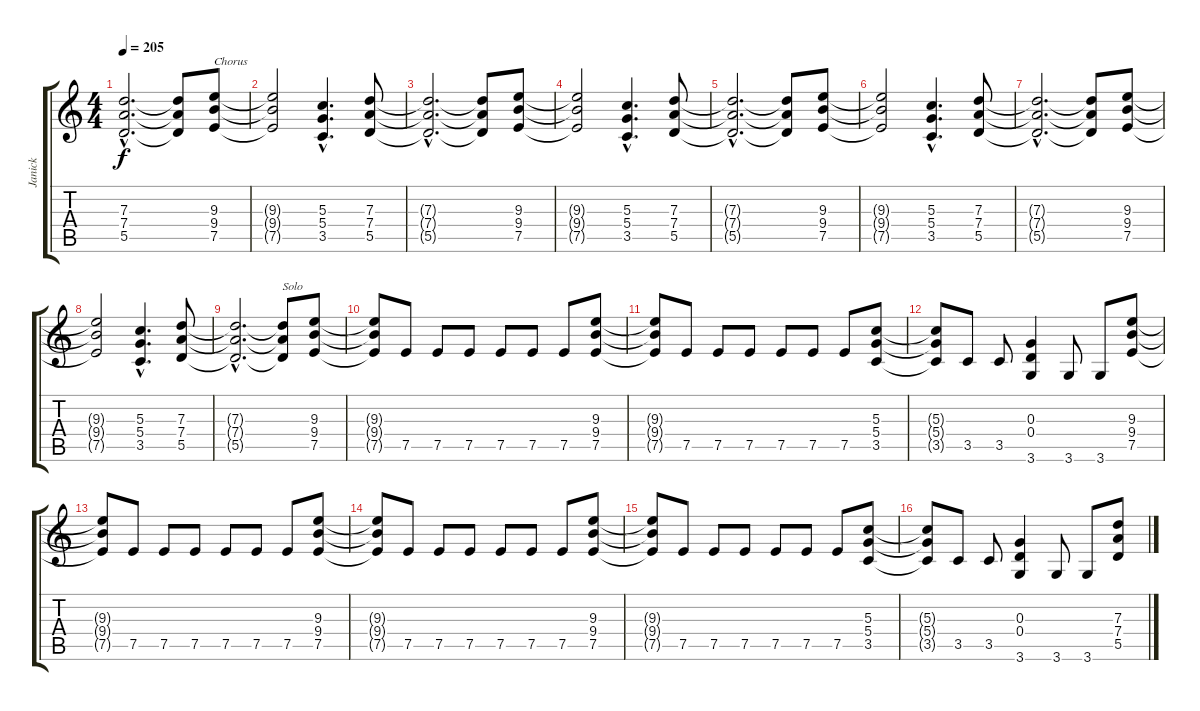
\track ("Janick" "Janick") {instrument distortionguitar}
\staff {score tabs}
\tuning (E4 B3 G3 D3 A2 E2) {hide}
\ts (4 4)
\tempo 205
\clef g2
\ks c
(7.3{hac t} 7.4{hac t} 5.5{hac t}).2{d dy f} (7.3{t} 7.4{t} 5.5{t}).8 (9.3 9.4 7.5).8{txt "Chorus"} |
(9.3{t} 9.4{t} 7.5{t}).2 (5.3{hac} 5.4{hac} 3.5{hac}).4{d} (7.3 7.4 5.5).8 |
(7.3{hac t} 7.4{hac t} 5.5{hac t}).2{d} (7.3{t} 7.4{t} 5.5{t}).8 (9.3 9.4 7.5).8 |
(9.3{t} 9.4{t} 7.5{t}).2 (5.3{hac} 5.4{hac} 3.5{hac}).4{d} (7.3 7.4 5.5).8 |
(7.3{hac t} 7.4{hac t} 5.5{hac t}).2{d} (7.3{t} 7.4{t} 5.5{t}).8 (9.3 9.4 7.5).8 |
(9.3{t} 9.4{t} 7.5{t}).2 (5.3{hac} 5.4{hac} 3.5{hac}).4{d} (7.3 7.4 5.5).8 |
(7.3{hac t} 7.4{hac t} 5.5{hac t}).2{d} (7.3{t} 7.4{t} 5.5{t}).8 (9.3 9.4 7.5).8 |
(9.3{t} 9.4{t} 7.5{t}).2 (5.3{hac} 5.4{hac} 3.5{hac}).4{d} (7.3 7.4 5.5).8 |
(7.3{hac t} 7.4{hac t} 5.5{hac t}).2{d} (7.3{t} 7.4{t} 5.5{t}).8{txt "Solo"} (9.3 9.4 7.5).8{volume 10} |
(9.3{t} 9.4{t} 7.5{t}).8 7.5.8 7.5.8 7.5.8 7.5.8 7.5.8 7.5.8 (9.3 9.4 7.5).8 |
(9.3{t} 9.4{t} 7.5{t}).8 7.5.8 7.5.8 7.5.8 7.5.8 7.5.8 7.5.8 (5.3 5.4 3.5).8 |
(5.3{t} 5.4{t} 3.5{t}).8 3.5.8 3.5.8 (0.3 0.4 3.6).4 3.6.8 3.6.8 (9.3 9.4 7.5).8 |
(9.3{t} 9.4{t} 7.5{t}).8 7.5.8 7.5.8 7.5.8 7.5.8 7.5.8 7.5.8 (9.3 9.4 7.5).8 |
(9.3{t} 9.4{t} 7.5{t}).8 7.5.8 7.5.8 7.5.8 7.5.8 7.5.8 7.5.8 (9.3 9.4 7.5).8 |
(9.3{t} 9.4{t} 7.5{t}).8 7.5.8 7.5.8 7.5.8 7.5.8 7.5.8 7.5.8 (5.3 5.4 3.5).8 |
(5.3{t} 5.4{t} 3.5{t}).8 3.5.8 3.5.8 (0.3 0.4 3.6).4 3.6.8 3.6.8 (7.3 7.4 5.5).8
